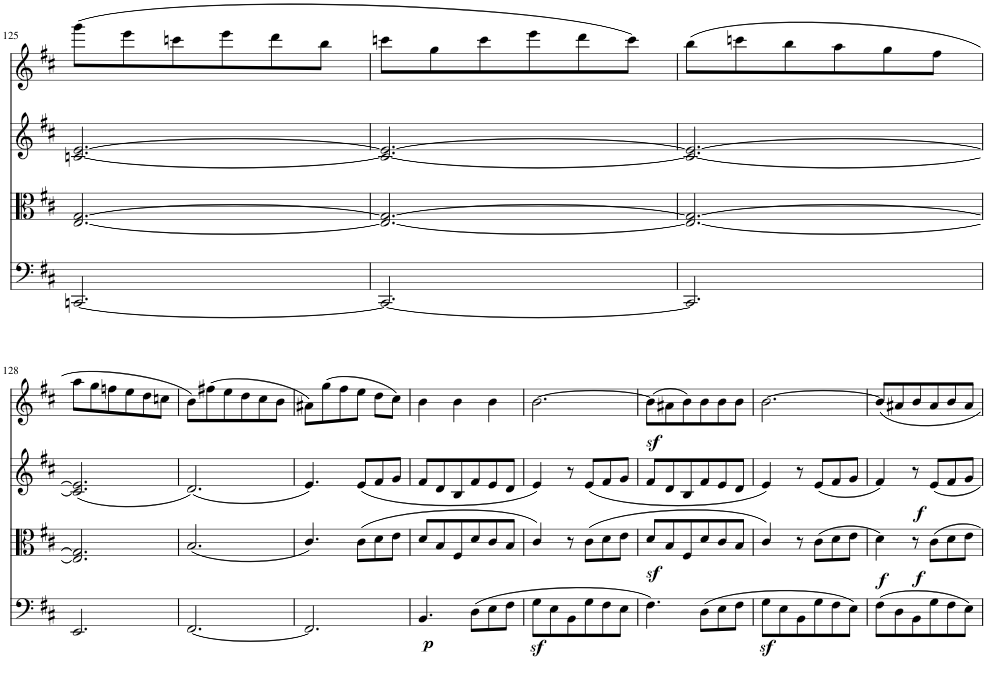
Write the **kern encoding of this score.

**kern	**dynam	**kern	**dynam	**kern	**kern
*part4	*part4	*part3	*part3	*part2	*part1
*staff4	*staff4	*staff3	*staff3	*staff2	*staff1
*I"Piano	*	*I"Piano	*	*I"Piano	*I"Piano
*I'Pno	*	*I'Pno	*	*I'Pno	*I'Pno
!!LO:PB:g=z
*clefF4	*	*clefC3	*	*clefG2	*clefG2
*k[f#c#]	*	*k[f#c#]	*	*k[f#c#]	*k[f#c#]
*M3/4	*	*M3/4	*	*M3/4	*M3/4
=125	=125	=125	=125	=125	=125
[2.CCn/	.	[2.E/ [2.G/	.	[2.cn/ [2.e/	(8ggg\L
.	.	.	.	.	8eee\
.	.	.	.	.	8cccn\
.	.	.	.	.	8eee\
.	.	.	.	.	8ddd\
.	.	.	.	.	8bb\J
=126	=126	=126	=126	=126	=126
2.CC/_	.	2.E/_ 2.G/_	.	2.c/_ 2.e/_	8cccn\L
.	.	.	.	.	8gg\
.	.	.	.	.	8ccc\
.	.	.	.	.	8eee\
.	.	.	.	.	8ddd\
.	.	.	.	.	8ccc\J)
=127	=127	=127	=127	=127	=127
2.CC/]	.	2.E/_ 2.G/_	.	2.c/_ 2.e/_	(8bb\L
.	.	.	.	.	8cccn\
.	.	.	.	.	8bb\
.	.	.	.	.	8aa\
.	.	.	.	.	8gg\
.	.	.	.	.	8ff#\J
!!LO:LB:g=z
=128	=128	=128	=128	=128	=128
2.EE/	.	2.E/] 2.G/]	.	(2.c/] 2.e/]	8aa\L
.	.	.	.	.	8gg\
.	.	.	.	.	8ffn\
.	.	.	.	.	8ee\
.	.	.	.	.	8dd\
.	.	.	.	.	8ccn\J
=129	=129	=129	=129	=129	=129
[2.FF#/	.	(2.B/	.	(2.d/)	8b\L)
.	.	.	.	.	(8ff#X\
.	.	.	.	.	8ee\
.	.	.	.	.	8dd\
.	.	.	.	.	8cc#\
.	.	.	.	.	8b\J
=130	=130	=130	=130	=130	=130
2.FF#/]	.	4.c#/)	.	4.e/)	8a#X\L)
.	.	.	.	.	(8gg\
.	.	.	.	.	8ff#\
.	.	(8c#\L	.	(8e/L	8ee\J
.	.	8d\	.	8f#/	8dd\L
.	.	8e\J	.	8g/J	8cc#\J)
=131	=131	=131	=131	=131	=131
!	!LO:DY:b	!	!	!	!
4.BB/	p	8d/L	.	8f#/L	4b\
.	.	8B/	.	8d/	.
.	.	8F#/	.	8B/	4b\
(8D\L	.	8d/	.	8f#/	.
8E\	.	8c#/	.	8e/	4b\
8F#\J	.	8B/J	.	8d/J	.
=132	=132	=132	=132	=132	=132
8Gz<\L	.	4c#/)	.	4e/)	[2.b\
8E\	.	.	.	.	.
8BB\	.	8r	.	8r	.
8G\	.	(8c#\L	.	(8e/L	.
8F#\	.	8d\	.	8f#/	.
8E\J	.	8e\J	.	8g/J	.
=133	=133	=133	=133	=133	=133
4.F#\)	.	8dz</L	.	8f#z>/L	(8b\L]
.	.	8B/	.	8d/	8a#X\
.	.	8F#/	.	8B/	8b\)
(8D\L	.	8d/	.	8f#/	8b\
8E\	.	8c#/	.	8e/	8b\
8F#\J	.	8B/J	.	8d/J	8b\J
=134	=134	=134	=134	=134	=134
8Gz<\L	.	4c#/)	.	4e/)	[2.b\
8E\	.	.	.	.	.
8BB\	.	8r	.	8r	.
8G\	.	(8c#\L	.	(8e/L	.
8F#\	.	8d\	.	8f#/	.
8E\J)	.	8e\J	.	8g/J	.
=135	=135	=135	=135	=135	=135
!	!LO:DY:a	!	!	!	!
(8F#\L	f	4d\)	.	4f#/)	8b/L]
8D\	.	.	.	.	8a#X/
!	!LO:DY:a	!	!LO:DY:a	!	!
8BB\	f	8r	f	8r	8b/
8G\	.	8c#\L	.	8e/L	8a#/
8F#\	.	8d\	.	8f#/	8b/
8E\J)	.	8e\J	.	8g/J	8a#/J
=	=	=	=	=	=
*-	*-	*-	*-	*-	*-
